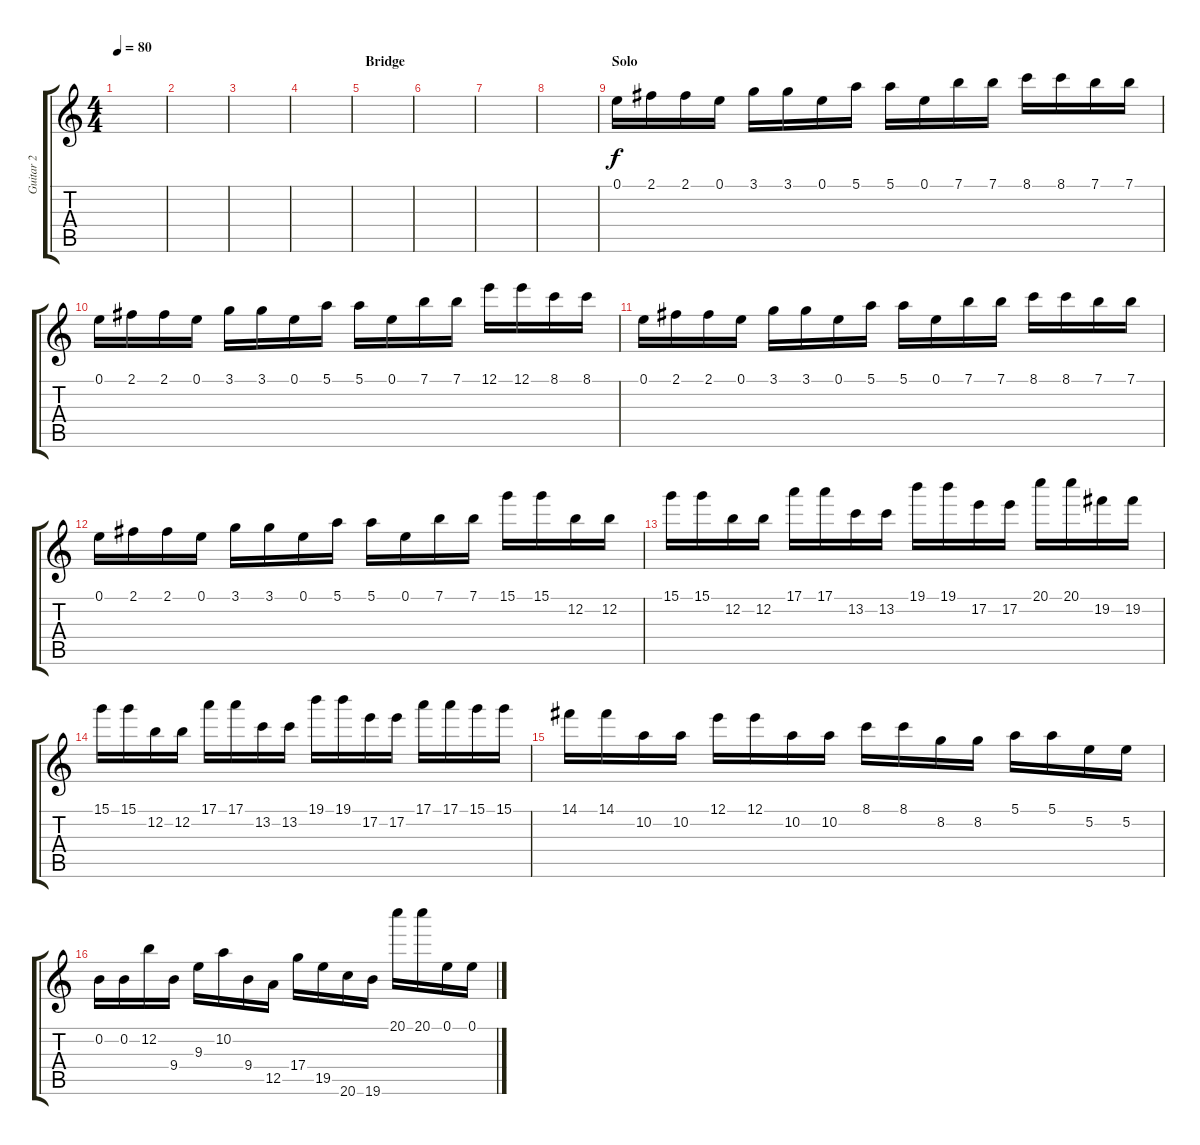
\track ("Guitar 2" "Guitar 2") {instrument electricguitarmuted}
\staff {score tabs}
\tuning (E4 B3 G3 D3 A2 E2) {hide}
\ts (4 4)
\tempo 80
\clef g2
\ks c
|
|
|
|
\section ("" "Bridge")
|
|
|
|
\section ("" "Solo")
0.1.16{volume 13 instrument distortionguitar} 2.1.16 2.1.16 0.1.16 3.1.16 3.1.16 0.1.16 5.1.16 5.1.16 0.1.16 7.1.16 7.1.16 8.1.16 8.1.16 7.1.16 7.1.16 |
0.1.16 2.1.16 2.1.16 0.1.16 3.1.16 3.1.16 0.1.16 5.1.16 5.1.16 0.1.16 7.1.16 7.1.16 12.1.16 12.1.16 8.1.16 8.1.16 |
0.1.16 2.1.16 2.1.16 0.1.16 3.1.16 3.1.16 0.1.16 5.1.16 5.1.16 0.1.16 7.1.16 7.1.16 8.1.16 8.1.16 7.1.16 7.1.16 |
0.1.16 2.1.16 2.1.16 0.1.16 3.1.16 3.1.16 0.1.16 5.1.16 5.1.16 0.1.16 7.1.16 7.1.16 15.1.16 15.1.16 12.2.16 12.2.16 |
15.1.16 15.1.16 12.2.16 12.2.16 17.1.16 17.1.16 13.2.16 13.2.16 19.1.16 19.1.16 17.2.16 17.2.16 20.1.16 20.1.16 19.2.16 19.2.16 |
15.1.16 15.1.16 12.2.16 12.2.16 17.1.16 17.1.16 13.2.16 13.2.16 19.1.16 19.1.16 17.2.16 17.2.16 17.1.16 17.1.16 15.1.16 15.1.16 |
14.1.16 14.1.16 10.2.16 10.2.16 12.1.16 12.1.16 10.2.16 10.2.16 8.1.16 8.1.16 8.2.16 8.2.16 5.1.16 5.1.16 5.2.16 5.2.16 |
0.2.16 0.2.16 12.2.16 9.4.16 9.3.16 10.2.16 9.4.16 12.5.16 17.4.16 19.5.16 20.6.16 19.6.16 20.1.16 20.1.16 0.1.16 0.1.16
